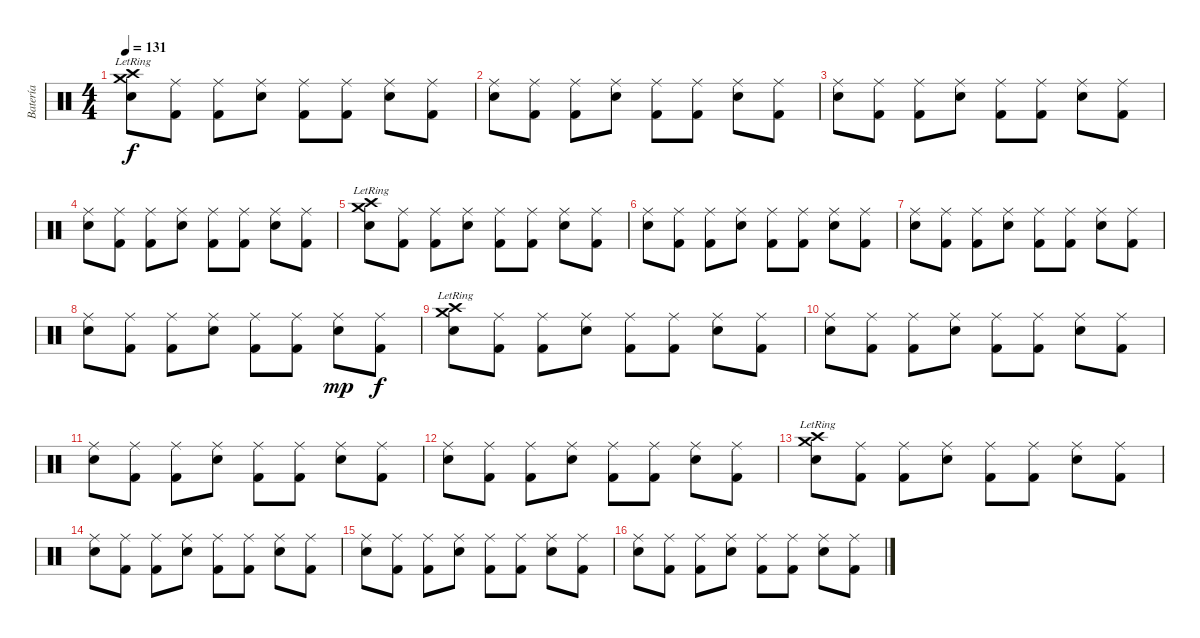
\track ("Batería" "Batería") {instrument percussion}
\staff {score}
\articulation defaults
\ts (4 4)
\tempo 131
\clef neutral
\ks c
("Crash medium (hit)"{lr} "Crash high (hit)" "Snare (hit) 2").8{dy f} ("Ride (middle)" "Kick (hit) 2").8 ("Ride (middle)" "Kick (hit) 2").8 ("Ride (middle)" "Snare (hit) 2").8 ("Ride (middle)" "Kick (hit) 2").8 ("Ride (middle)" "Kick (hit) 2").8 ("Ride (middle)" "Snare (hit) 2").8 ("Ride (middle)" "Kick (hit) 2").8 |
("Ride (middle)" "Snare (hit) 2").8 ("Ride (middle)" "Kick (hit) 2").8 ("Ride (middle)" "Kick (hit) 2").8 ("Ride (middle)" "Snare (hit) 2").8 ("Ride (middle)" "Kick (hit) 2").8 ("Ride (middle)" "Kick (hit) 2").8 ("Ride (middle)" "Snare (hit) 2").8 ("Ride (middle)" "Kick (hit) 2").8 |
("Ride (middle)" "Snare (hit) 2").8 ("Ride (middle)" "Kick (hit) 2").8 ("Ride (middle)" "Kick (hit) 2").8 ("Ride (middle)" "Snare (hit) 2").8 ("Ride (middle)" "Kick (hit) 2").8 ("Ride (middle)" "Kick (hit) 2").8 ("Ride (middle)" "Snare (hit) 2").8 ("Ride (middle)" "Kick (hit) 2").8 |
("Ride (middle)" "Snare (hit) 2").8 ("Ride (middle)" "Kick (hit) 2").8 ("Ride (middle)" "Kick (hit) 2").8 ("Ride (middle)" "Snare (hit) 2").8 ("Ride (middle)" "Kick (hit) 2").8 ("Ride (middle)" "Kick (hit) 2").8 ("Ride (middle)" "Snare (hit) 2").8 ("Ride (middle)" "Kick (hit) 2").8 |
("Crash medium (hit)"{lr} "Crash high (hit)" "Snare (hit) 2").8 ("Ride (middle)" "Kick (hit) 2").8 ("Ride (middle)" "Kick (hit) 2").8 ("Ride (middle)" "Snare (hit) 2").8 ("Ride (middle)" "Kick (hit) 2").8 ("Ride (middle)" "Kick (hit) 2").8 ("Ride (middle)" "Snare (hit) 2").8 ("Ride (middle)" "Kick (hit) 2").8 |
("Ride (middle)" "Snare (hit) 2").8 ("Ride (middle)" "Kick (hit) 2").8 ("Ride (middle)" "Kick (hit) 2").8 ("Ride (middle)" "Snare (hit) 2").8 ("Ride (middle)" "Kick (hit) 2").8 ("Ride (middle)" "Kick (hit) 2").8 ("Ride (middle)" "Snare (hit) 2").8 ("Ride (middle)" "Kick (hit) 2").8 |
("Ride (middle)" "Snare (hit) 2").8 ("Ride (middle)" "Kick (hit) 2").8 ("Ride (middle)" "Kick (hit) 2").8 ("Ride (middle)" "Snare (hit) 2").8 ("Ride (middle)" "Kick (hit) 2").8 ("Ride (middle)" "Kick (hit) 2").8 ("Ride (middle)" "Snare (hit) 2").8 ("Ride (middle)" "Kick (hit) 2").8 |
("Ride (middle)" "Snare (hit) 2").8 ("Ride (middle)" "Kick (hit) 2").8 ("Ride (middle)" "Kick (hit) 2").8 ("Ride (middle)" "Snare (hit) 2").8 ("Ride (middle)" "Kick (hit) 2").8 ("Ride (middle)" "Kick (hit) 2").8 ("Ride (middle)" "Snare (hit) 2").8{dy mp} ("Ride (middle)" "Kick (hit) 2").8{dy f} |
("Crash medium (hit)"{lr} "Crash high (hit)" "Snare (hit) 2").8 ("Ride (middle)" "Kick (hit) 2").8 ("Ride (middle)" "Kick (hit) 2").8 ("Ride (middle)" "Snare (hit) 2").8 ("Ride (middle)" "Kick (hit) 2").8 ("Ride (middle)" "Kick (hit) 2").8 ("Ride (middle)" "Snare (hit) 2").8 ("Ride (middle)" "Kick (hit) 2").8 |
("Ride (middle)" "Snare (hit) 2").8 ("Ride (middle)" "Kick (hit) 2").8 ("Ride (middle)" "Kick (hit) 2").8 ("Ride (middle)" "Snare (hit) 2").8 ("Ride (middle)" "Kick (hit) 2").8 ("Ride (middle)" "Kick (hit) 2").8 ("Ride (middle)" "Snare (hit) 2").8 ("Ride (middle)" "Kick (hit) 2").8 |
("Ride (middle)" "Snare (hit) 2").8 ("Ride (middle)" "Kick (hit) 2").8 ("Ride (middle)" "Kick (hit) 2").8 ("Ride (middle)" "Snare (hit) 2").8 ("Ride (middle)" "Kick (hit) 2").8 ("Ride (middle)" "Kick (hit) 2").8 ("Ride (middle)" "Snare (hit) 2").8 ("Ride (middle)" "Kick (hit) 2").8 |
("Ride (middle)" "Snare (hit) 2").8 ("Ride (middle)" "Kick (hit) 2").8 ("Ride (middle)" "Kick (hit) 2").8 ("Ride (middle)" "Snare (hit) 2").8 ("Ride (middle)" "Kick (hit) 2").8 ("Ride (middle)" "Kick (hit) 2").8 ("Ride (middle)" "Snare (hit) 2").8 ("Ride (middle)" "Kick (hit) 2").8 |
("Crash medium (hit)"{lr} "Crash high (hit)" "Snare (hit) 2").8 ("Ride (middle)" "Kick (hit) 2").8 ("Ride (middle)" "Kick (hit) 2").8 ("Ride (middle)" "Snare (hit) 2").8 ("Ride (middle)" "Kick (hit) 2").8 ("Ride (middle)" "Kick (hit) 2").8 ("Ride (middle)" "Snare (hit) 2").8 ("Ride (middle)" "Kick (hit) 2").8 |
("Ride (middle)" "Snare (hit) 2").8 ("Ride (middle)" "Kick (hit) 2").8 ("Ride (middle)" "Kick (hit) 2").8 ("Ride (middle)" "Snare (hit) 2").8 ("Ride (middle)" "Kick (hit) 2").8 ("Ride (middle)" "Kick (hit) 2").8 ("Ride (middle)" "Snare (hit) 2").8 ("Ride (middle)" "Kick (hit) 2").8 |
("Ride (middle)" "Snare (hit) 2").8 ("Ride (middle)" "Kick (hit) 2").8 ("Ride (middle)" "Kick (hit) 2").8 ("Ride (middle)" "Snare (hit) 2").8 ("Ride (middle)" "Kick (hit) 2").8 ("Ride (middle)" "Kick (hit) 2").8 ("Ride (middle)" "Snare (hit) 2").8 ("Ride (middle)" "Kick (hit) 2").8 |
("Ride (middle)" "Snare (hit) 2").8 ("Ride (middle)" "Kick (hit) 2").8 ("Ride (middle)" "Kick (hit) 2").8 ("Ride (middle)" "Snare (hit) 2").8 ("Ride (middle)" "Kick (hit) 2").8 ("Ride (middle)" "Kick (hit) 2").8 ("Ride (middle)" "Snare (hit) 2").8 ("Ride (middle)" "Kick (hit) 2").8
